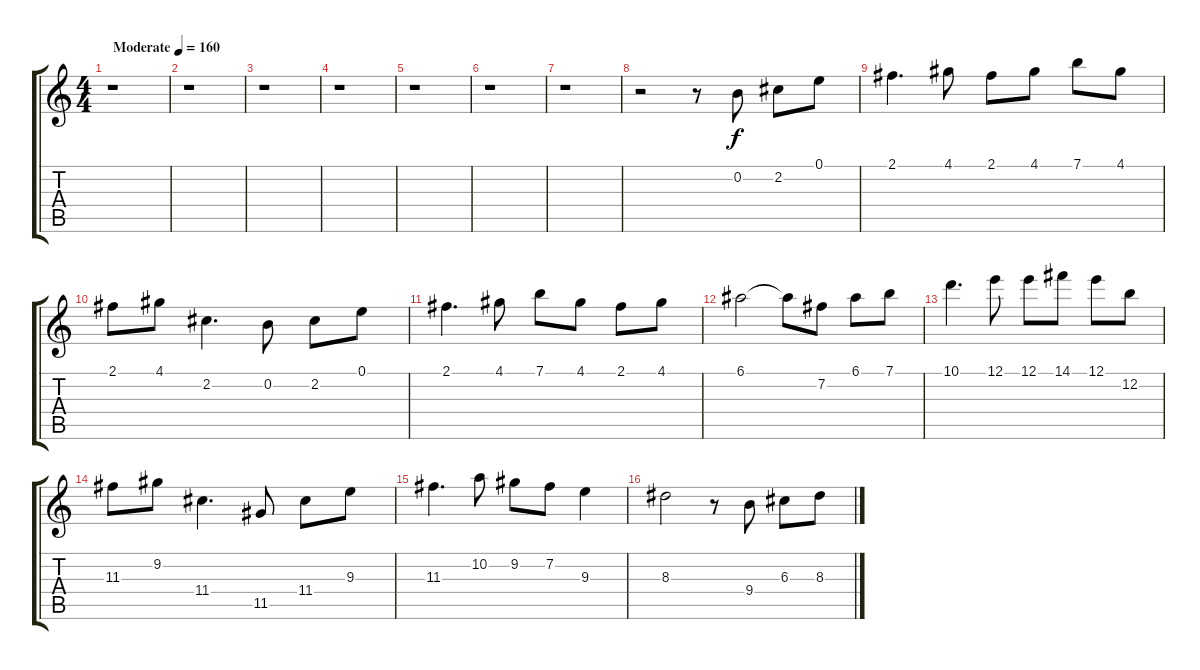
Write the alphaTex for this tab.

\track "" {instrument distortionguitar}
\staff {score tabs}
\tuning (E4 B3 G3 D3 A2 E2) {hide}
\ts (4 4)
\tempo (160 "Moderate")
\clef g2
\ks c
r.1{dy f instrument distortionguitar} |
r.1 |
r.1 |
r.1 |
r.1 |
r.1 |
r.1 |
r.2 r.8 0.2.8 2.2.8 0.1.8 |
2.1.4{d} 4.1.8 2.1.8 4.1.8 7.1.8 4.1.8 |
2.1.8 4.1.8 2.2.4{d} 0.2.8 2.2.8 0.1.8 |
2.1.4{d} 4.1.8 7.1.8 4.1.8 2.1.8 4.1.8 |
6.1.2 6.1{t}.8 7.2.8 6.1.8 7.1.8 |
10.1.4{d} 12.1.8 12.1.8 14.1.8 12.1.8 12.2.8 |
11.3.8 9.2.8 11.4.4{d} 11.5.8 11.4.8 9.3.8 |
11.3.4{d} 10.2.8 9.2.8 7.2.8 9.3.4 |
8.3.2 r.8 9.4.8 6.3.8 8.3.8
